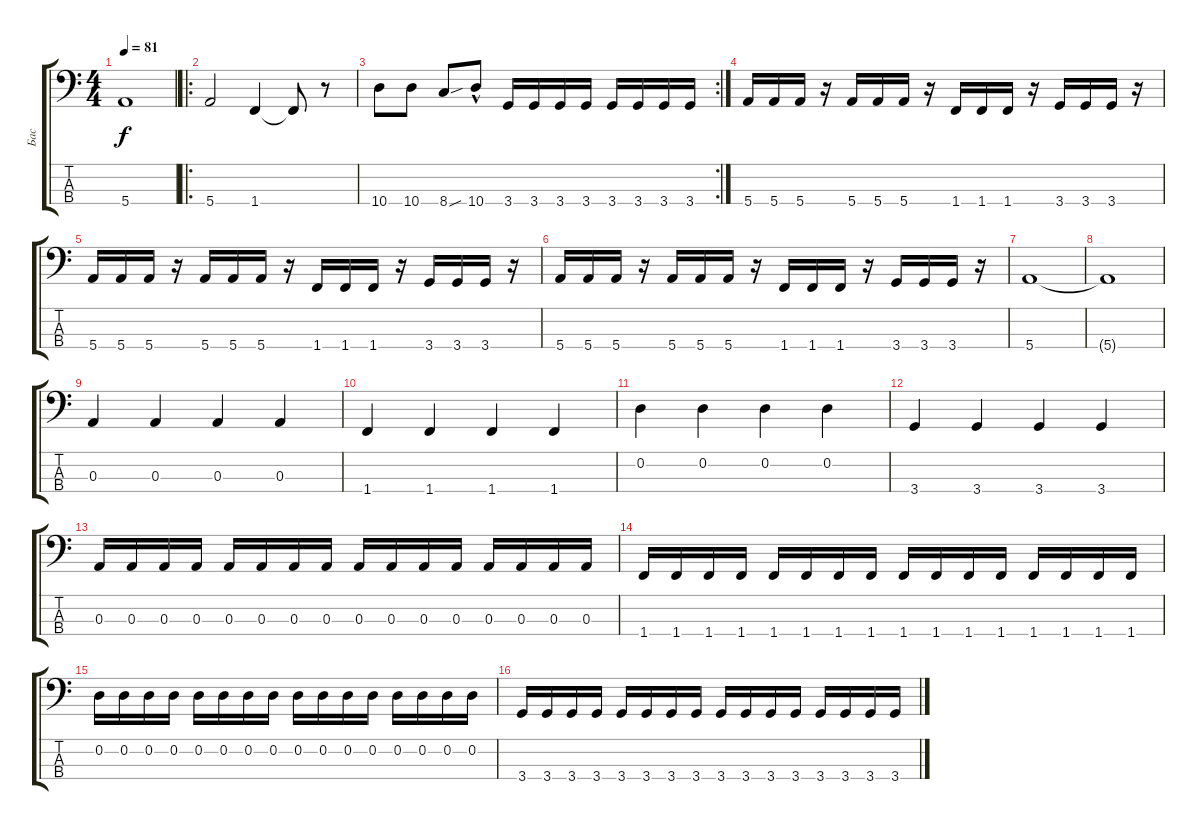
\track ("Бас" "Бас") {instrument electricbassfinger}
\staff {score tabs}
\tuning (G2 D2 A1 E1) {hide}
\ts (4 4)
\tempo 81
\clef f4
\ks c
5.4.1{dy f} |
\ro
5.4.2 1.4.4 1.4{t}.8 r.8 |
\rc 2
10.4.8 10.4.8 8.4{sou}.8 10.4{hac}.8 3.4.16 3.4.16 3.4.16 3.4.16 3.4.16 3.4.16 3.4.16 3.4.16 |
5.4.16 5.4.16 5.4.16 r.16 5.4.16 5.4.16 5.4.16 r.16 1.4.16 1.4.16 1.4.16 r.16 3.4.16 3.4.16 3.4.16 r.16 |
5.4.16 5.4.16 5.4.16 r.16 5.4.16 5.4.16 5.4.16 r.16 1.4.16 1.4.16 1.4.16 r.16 3.4.16 3.4.16 3.4.16 r.16 |
5.4.16 5.4.16 5.4.16 r.16 5.4.16 5.4.16 5.4.16 r.16 1.4.16 1.4.16 1.4.16 r.16 3.4.16 3.4.16 3.4.16 r.16 |
5.4.1 |
5.4{t}.1 |
0.3.4 0.3.4 0.3.4 0.3.4 |
1.4.4 1.4.4 1.4.4 1.4.4 |
0.2.4 0.2.4 0.2.4 0.2.4 |
3.4.4 3.4.4 3.4.4 3.4.4 |
0.3.16 0.3.16 0.3.16 0.3.16 0.3.16 0.3.16 0.3.16 0.3.16 0.3.16 0.3.16 0.3.16 0.3.16 0.3.16 0.3.16 0.3.16 0.3.16 |
1.4.16 1.4.16 1.4.16 1.4.16 1.4.16 1.4.16 1.4.16 1.4.16 1.4.16 1.4.16 1.4.16 1.4.16 1.4.16 1.4.16 1.4.16 1.4.16 |
0.2.16 0.2.16 0.2.16 0.2.16 0.2.16 0.2.16 0.2.16 0.2.16 0.2.16 0.2.16 0.2.16 0.2.16 0.2.16 0.2.16 0.2.16 0.2.16 |
3.4.16 3.4.16 3.4.16 3.4.16 3.4.16 3.4.16 3.4.16 3.4.16 3.4.16 3.4.16 3.4.16 3.4.16 3.4.16 3.4.16 3.4.16 3.4.16
